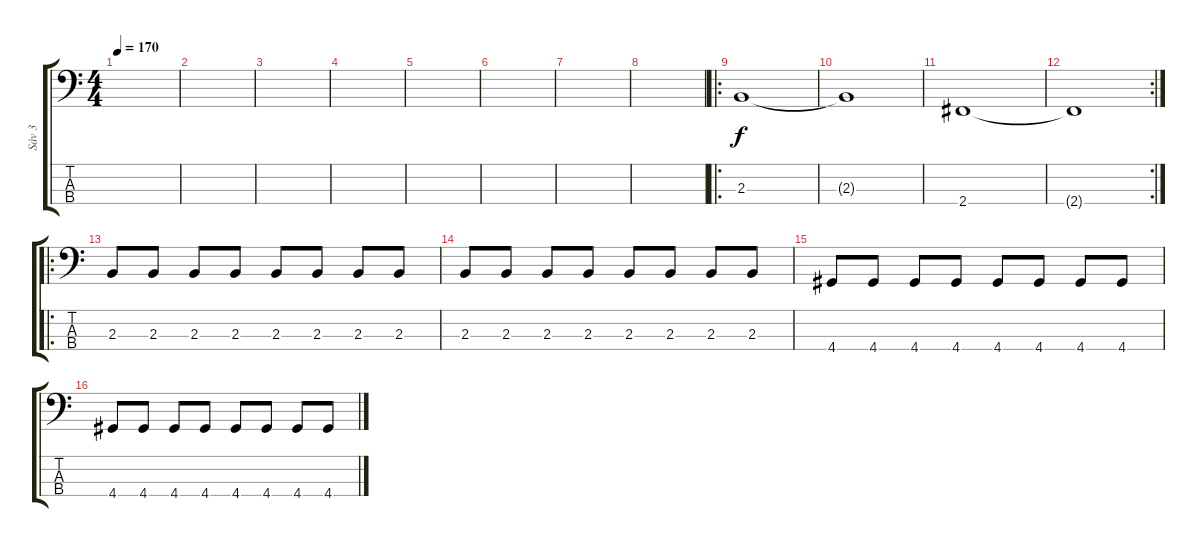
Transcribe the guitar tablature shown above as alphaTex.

\track ("Sáv 3" "Sáv 3") {instrument electricbasspick}
\staff {score tabs}
\tuning (G2 D2 A1 E1) {hide}
\ts (4 4)
\tempo 170
\clef f4
\ks c
|
|
|
|
|
|
|
|
\ro
2.3.1 |
2.3{t}.1 |
2.4.1 |
\rc 2
2.4{t}.1 |
\ro
2.3.8 2.3.8 2.3.8 2.3.8 2.3.8 2.3.8 2.3.8 2.3.8 |
2.3.8 2.3.8 2.3.8 2.3.8 2.3.8 2.3.8 2.3.8 2.3.8 |
4.4.8 4.4.8 4.4.8 4.4.8 4.4.8 4.4.8 4.4.8 4.4.8 |
4.4.8 4.4.8 4.4.8 4.4.8 4.4.8 4.4.8 4.4.8 4.4.8
